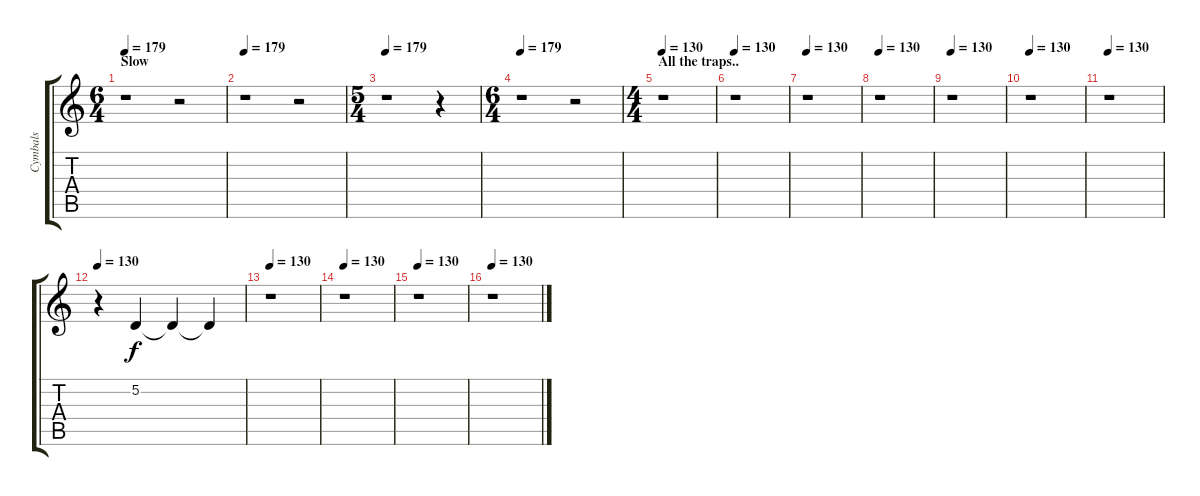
\track ("Cymbals" "Cymbals") {instrument reversecymbal}
\staff {score tabs}
\tuning (D4 A3 F3 C3 G2 D2) {hide}
\ts (6 4)
\section ("" "Slow")
\tempo 179
\clef g2
\ks c
r.1{dy f} r.2 |
\tempo 179
r.1 r.2 |
\ts (5 4)
\tempo 179
r.1 r.4 |
\ts (6 4)
\tempo 179
r.1 r.2 |
\ts (4 4)
\section ("" "All the traps..")
\tempo 130
r.1 |
\tempo 130
r.1 |
\tempo 130
r.1 |
\tempo 130
r.1 |
\tempo 130
r.1 |
\tempo 130
r.1 |
\tempo 130
r.1 |
\tempo 130
r.4{volume 13} 5.2.4 5.2{t}.4{volume 0} 5.2{t}.4 |
\tempo 130
r.1 |
\tempo 130
r.1 |
\tempo 130
r.1 |
\tempo 130
r.1
